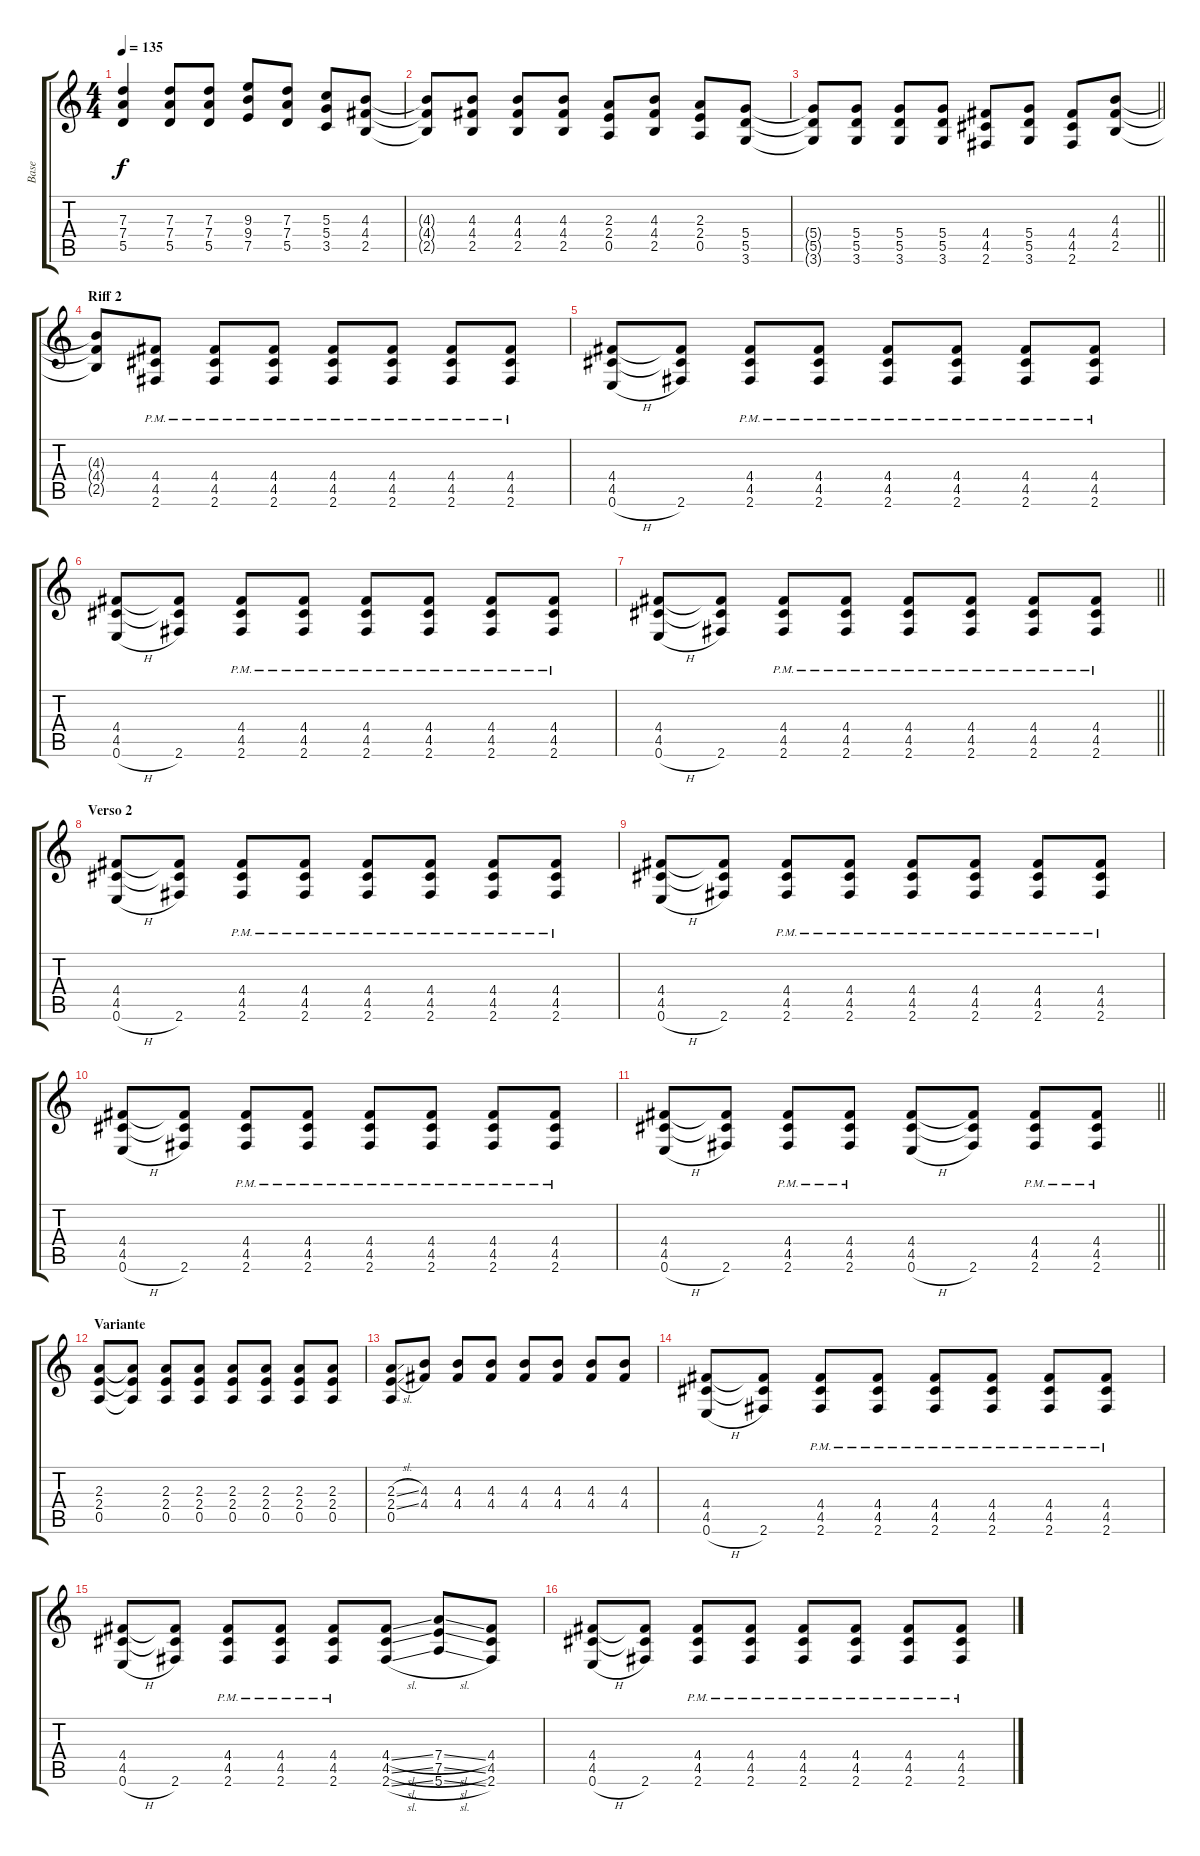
\track ("Base" "Base") {instrument distortionguitar}
\staff {score tabs}
\tuning (E4 B3 G3 D3 A2 E2) {hide}
\ts (4 4)
\tempo 135
\clef g2
\ks c
(7.3 7.4 5.5).4{dy f} (7.3 7.4 5.5).8 (7.3 7.4 5.5).8 (9.3 9.4 7.5).8 (7.3 7.4 5.5).8 (5.3 5.4 3.5).8 (4.3 4.4 2.5).8 |
(4.3{t} 4.4{t} 2.5{t}).8 (4.3 4.4 2.5).8 (4.3 4.4 2.5).8 (4.3 4.4 2.5).8 (2.3 2.4 0.5).8 (4.3 4.4 2.5).8 (2.3 2.4 0.5).8 (5.4 5.5 3.6).8 |
\barLineRight lightlight
(5.4{t} 5.5{t} 3.6{t}).8 (5.4 5.5 3.6).8 (5.4 5.5 3.6).8 (5.4 5.5 3.6).8 (4.4 4.5 2.6).8 (5.4 5.5 3.6).8 (4.4 4.5 2.6).8 (4.3 4.4 2.5).8 |
\section ("" "Riff 2")
(4.3{t} 4.4{t} 2.5{t}).8 (4.4{pm} 4.5{pm} 2.6{pm}).8 (4.4{pm} 4.5{pm} 2.6{pm}).8 (4.4{pm} 4.5{pm} 2.6{pm}).8 (4.4{pm} 4.5{pm} 2.6{pm}).8 (4.4{pm} 4.5{pm} 2.6{pm}).8 (4.4{pm} 4.5{pm} 2.6{pm}).8 (4.4{pm} 4.5{pm} 2.6{pm}).8 |
(4.4 4.5 0.6{h}).8 (4.4{t} 4.5{t} 2.6).8 (4.4{pm} 4.5{pm} 2.6{pm}).8 (4.4{pm} 4.5{pm} 2.6{pm}).8 (4.4{pm} 4.5{pm} 2.6{pm}).8 (4.4{pm} 4.5{pm} 2.6{pm}).8 (4.4{pm} 4.5{pm} 2.6{pm}).8 (4.4{pm} 4.5{pm} 2.6{pm}).8 |
(4.4 4.5 0.6{h}).8 (4.4{t} 4.5{t} 2.6).8 (4.4{pm} 4.5{pm} 2.6{pm}).8 (4.4{pm} 4.5{pm} 2.6{pm}).8 (4.4{pm} 4.5{pm} 2.6{pm}).8 (4.4{pm} 4.5{pm} 2.6{pm}).8 (4.4{pm} 4.5{pm} 2.6{pm}).8 (4.4{pm} 4.5{pm} 2.6{pm}).8 |
\barLineRight lightlight
(4.4 4.5 0.6{h}).8 (4.4{t} 4.5{t} 2.6).8 (4.4{pm} 4.5{pm} 2.6{pm}).8 (4.4{pm} 4.5{pm} 2.6{pm}).8 (4.4{pm} 4.5{pm} 2.6{pm}).8 (4.4{pm} 4.5{pm} 2.6{pm}).8 (4.4{pm} 4.5{pm} 2.6{pm}).8 (4.4{pm} 4.5{pm} 2.6{pm}).8 |
\section ("" "Verso 2")
(4.4 4.5 0.6{h}).8 (4.4{t} 4.5{t} 2.6).8 (4.4{pm} 4.5{pm} 2.6{pm}).8 (4.4{pm} 4.5{pm} 2.6{pm}).8 (4.4{pm} 4.5{pm} 2.6{pm}).8 (4.4{pm} 4.5{pm} 2.6{pm}).8 (4.4{pm} 4.5{pm} 2.6{pm}).8 (4.4{pm} 4.5{pm} 2.6{pm}).8 |
(4.4 4.5 0.6{h}).8 (4.4{t} 4.5{t} 2.6).8 (4.4{pm} 4.5{pm} 2.6{pm}).8 (4.4{pm} 4.5{pm} 2.6{pm}).8 (4.4{pm} 4.5{pm} 2.6{pm}).8 (4.4{pm} 4.5{pm} 2.6{pm}).8 (4.4{pm} 4.5{pm} 2.6{pm}).8 (4.4{pm} 4.5{pm} 2.6{pm}).8 |
(4.4 4.5 0.6{h}).8 (4.4{t} 4.5{t} 2.6).8 (4.4{pm} 4.5{pm} 2.6{pm}).8 (4.4{pm} 4.5{pm} 2.6{pm}).8 (4.4{pm} 4.5{pm} 2.6{pm}).8 (4.4{pm} 4.5{pm} 2.6{pm}).8 (4.4{pm} 4.5{pm} 2.6{pm}).8 (4.4{pm} 4.5{pm} 2.6{pm}).8 |
\barLineRight lightlight
(4.4 4.5 0.6{h}).8 (4.4{t} 4.5{t} 2.6).8 (4.4{pm} 4.5{pm} 2.6{pm}).8 (4.4{pm} 4.5{pm} 2.6{pm}).8 (4.4 4.5 0.6{h}).8 (4.4{t} 4.5{t} 2.6).8 (4.4{pm} 4.5{pm} 2.6{pm}).8 (4.4{pm} 4.5{pm} 2.6{pm}).8 |
\section ("" "Variante")
(2.3 2.4 0.5).8 (2.3{t} 2.4{t} 0.5{t}).8 (2.3 2.4 0.5).8 (2.3 2.4 0.5).8 (2.3 2.4 0.5).8 (2.3 2.4 0.5).8 (2.3 2.4 0.5).8 (2.3 2.4 0.5).8 |
(2.3{sl} 2.4{sl} 0.5).8 (4.3 4.4).8 (4.3 4.4).8 (4.3 4.4).8 (4.3 4.4).8 (4.3 4.4).8 (4.3 4.4).8 (4.3 4.4).8 |
(4.4 4.5 0.6{h}).8 (4.4{t} 4.5{t} 2.6).8 (4.4{pm} 4.5{pm} 2.6{pm}).8 (4.4{pm} 4.5{pm} 2.6{pm}).8 (4.4{pm} 4.5{pm} 2.6{pm}).8 (4.4{pm} 4.5{pm} 2.6{pm}).8 (4.4{pm} 4.5{pm} 2.6{pm}).8 (4.4{pm} 4.5{pm} 2.6{pm}).8 |
(4.4 4.5 0.6{h}).8 (4.4{t} 4.5{t} 2.6).8 (4.4{pm} 4.5{pm} 2.6{pm}).8 (4.4{pm} 4.5{pm} 2.6{pm}).8 (4.4{pm} 4.5{pm} 2.6{pm}).8 (4.4{sl} 4.5{sl} 2.6{sl}).8 (7.4{sl} 7.5{sl} 5.6{sl}).8 (4.4 4.5 2.6).8 |
(4.4 4.5 0.6{h}).8 (4.4{t} 4.5{t} 2.6).8 (4.4{pm} 4.5{pm} 2.6{pm}).8 (4.4{pm} 4.5{pm} 2.6{pm}).8 (4.4{pm} 4.5{pm} 2.6{pm}).8 (4.4{pm} 4.5{pm} 2.6{pm}).8 (4.4{pm} 4.5{pm} 2.6{pm}).8 (4.4{pm} 4.5{pm} 2.6{pm}).8
